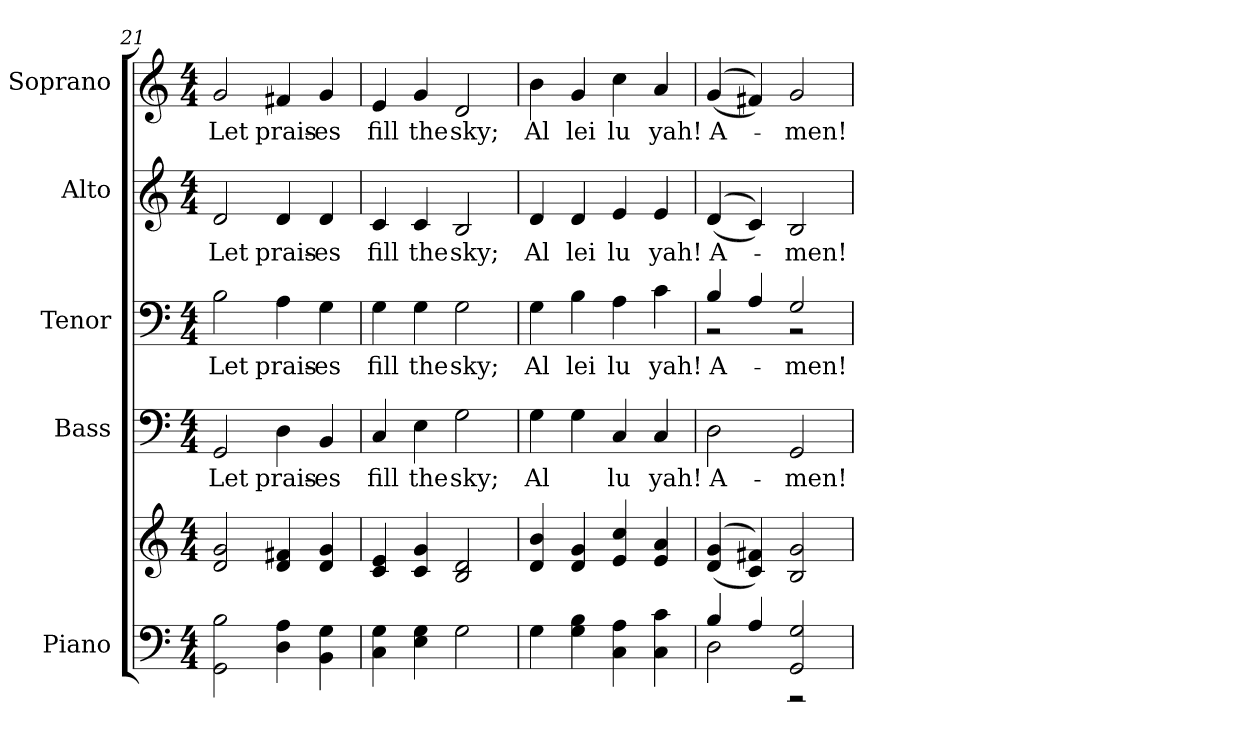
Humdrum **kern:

**kern	**kern	**kern	**text	**kern	**text	**kern	**text	**kern	**text
*part5	*part5	*part4	*part4	*part3	*part3	*part2	*part2	*part1	*part1
*staff6	*staff5	*staff4	*staff4	*staff3	*staff3	*staff2	*staff2	*staff1	*staff1
*I"Piano	*	*I"Bass	*	*I"Tenor	*	*I"Alto	*	*I"Soprano	*
*I'Pno.	*	*I'B.	*	*I'T.	*	*I'A.	*	*I'S.	*
*clefF4	*clefG2	*clefF4	*	*clefF4	*	*clefG2	*	*clefG2	*
*k[]	*k[]	*k[]	*	*k[]	*	*k[]	*	*k[]	*
*C:	*C:	*C:	*	*C:	*	*C:	*	*C:	*
*M4/4	*M4/4	*M4/4	*	*M4/4	*	*M4/4	*	*M4/4	*
=21	=21	=21	=21	=21	=21	=21	=21	=21	=21
!	!	!	!LO:LY:b:color=#000000	!	!	!	!	!	!
!	!	!	!	!	!LO:LY:b:color=#000000	!	!	!	!
!	!	!	!	!	!	!	!LO:LY:b:color=#000000	!	!
!	!	!	!	!	!	!	!	!	!LO:LY:b:color=#000000
2GGi\ 2Bi	2di/ 2gi	2GGi/	Let	2Bi\	Let	2di/	Let	2gi/	Let
!	!	!	!LO:LY:b:color=#000000	!	!	!	!	!	!
!	!	!	!	!	!LO:LY:b:color=#000000	!	!	!	!
!	!	!	!	!	!	!	!LO:LY:b:color=#000000	!	!
!	!	!	!	!	!	!	!	!	!LO:LY:b:color=#000000
4Di\ 4Ai	4di/ 4f#Xi	4Di\	prais-	4Ai\	prais-	4di/	prais-	4f#Xi/	prais-
!	!	!	!LO:LY:b:color=#000000	!	!	!	!	!	!
!	!	!	!	!	!LO:LY:b:color=#000000	!	!	!	!
!	!	!	!	!	!	!	!LO:LY:b:color=#000000	!	!
!	!	!	!	!	!	!	!	!	!LO:LY:b:color=#000000
4BBi\ 4Gi	4di/ 4gi	4BBi/	-es	4Gi\	-es	4di/	-es	4gi/	-es
!!LO:PB:g=z
=22	=22	=22	=22	=22	=22	=22	=22	=22	=22
!	!	!	!LO:LY:b:color=#000000	!	!	!	!	!	!
!	!	!	!	!	!LO:LY:b:color=#000000	!	!	!	!
!	!	!	!	!	!	!	!LO:LY:b:color=#000000	!	!
!	!	!	!	!	!	!	!	!	!LO:LY:b:color=#000000
4Ci\ 4Gi	4ci/ 4ei	4Ci/	fill	4Gi\	fill	4ci/	fill	4ei/	fill
!	!	!	!LO:LY:b:color=#000000	!	!	!	!	!	!
!	!	!	!	!	!LO:LY:b:color=#000000	!	!	!	!
!	!	!	!	!	!	!	!LO:LY:b:color=#000000	!	!
!	!	!	!	!	!	!	!	!	!LO:LY:b:color=#000000
4Ei\ 4Gi	4ci/ 4gi	4Ei\	the	4Gi\	the	4ci/	the	4gi/	the
!	!	!	!LO:LY:b:color=#000000	!	!	!	!	!	!
!	!	!	!	!	!LO:LY:b:color=#000000	!	!	!	!
!	!	!	!	!	!	!	!LO:LY:b:color=#000000	!	!
!	!	!	!	!	!	!	!	!	!LO:LY:b:color=#000000
2Gi\	2Bi/ 2di	2Gi\	sky;	2Gi\	sky;	2Bi/	sky;	2di/	sky;
=23	=23	=23	=23	=23	=23	=23	=23	=23	=23
!	!	!	!LO:LY:b:color=#000000	!	!	!	!	!	!
!	!	!	!	!	!LO:LY:b:color=#000000	!	!	!	!
!	!	!	!	!	!	!	!LO:LY:b:color=#000000	!	!
!	!	!	!	!	!	!	!	!	!LO:LY:b:color=#000000
4Gi\	4di/ 4bi	4Gi\	Al	4Gi\	Al	4di/	Al	4bi\	Al
!	!	!	!	!	!LO:LY:b:color=#000000	!	!	!	!
!	!	!	!	!	!	!	!LO:LY:b:color=#000000	!	!
!	!	!	!	!	!	!	!	!	!LO:LY:b:color=#000000
4Gi\ 4Bi	4di/ 4gi	4Gi\	.	4Bi\	lei	4di/	lei	4gi/	lei
!	!	!	!LO:LY:b:color=#000000	!	!	!	!	!	!
!	!	!	!	!	!LO:LY:b:color=#000000	!	!	!	!
!	!	!	!	!	!	!	!LO:LY:b:color=#000000	!	!
!	!	!	!	!	!	!	!	!	!LO:LY:b:color=#000000
4Ci\ 4Ai	4ei/ 4cci	4Ci/	lu	4Ai\	lu	4ei/	lu	4cci\	lu
!	!	!	!LO:LY:b:color=#000000	!	!	!	!	!	!
!	!	!	!	!	!LO:LY:b:color=#000000	!	!	!	!
!	!	!	!	!	!	!	!LO:LY:b:color=#000000	!	!
!	!	!	!	!	!	!	!	!	!LO:LY:b:color=#000000
4Ci\ 4ci	4ei/ 4ai	4Ci/	yah!	4ci\	yah!	4ei/	yah!	4ai/	yah!
=24	=24	=24	=24	=24	=24	=24	=24	=24	=24
*^	*	*	*	*	*	*	*	*	*
!	!	!	!	!LO:LY:b:color=#000000	!	!	!	!	!	!
!	!	!	!	!	!	!LO:LY:b:color=#000000	!	!	!	!
*	*	*	*	*	*^	*	*	*	*	*
!	!	!	!	!	!	!	!	!	!LO:LY:b:color=#000000	!	!
!	!	!	!	!	!	!	!	!	!	!	!LO:LY:b:color=#000000
4Bi/	2Di\	((4di/ 4gi	2Di\	A-	4Bi/	2r	A-	((4di/	A-	((4gi/	A-
4Ai/	.	4ci/ 4f#Xi))	.	.	4Ai/	.	.	4ci/))	.	4f#Xi/))	.
!	!	!	!	!LO:LY:b:color=#000000	!	!	!	!	!	!	!
!	!	!	!	!	!	!	!LO:LY:b:color=#000000	!	!	!	!
!	!	!	!	!	!	!	!	!	!LO:LY:b:color=#000000	!	!
!	!	!	!	!	!	!	!	!	!	!	!LO:LY:b:color=#000000
2GGi/ 2Gi	2r	2Bi/ 2gi	2GGi/	-men!	2Gi/	2r	-men!	2Bi/	-men!	2gi/	-men!
*v	*v	*	*	*	*v	*v	*	*	*	*	*
=	=	=	=	=	=	=	=	=	=
*-	*-	*-	*-	*-	*-	*-	*-	*-	*-
